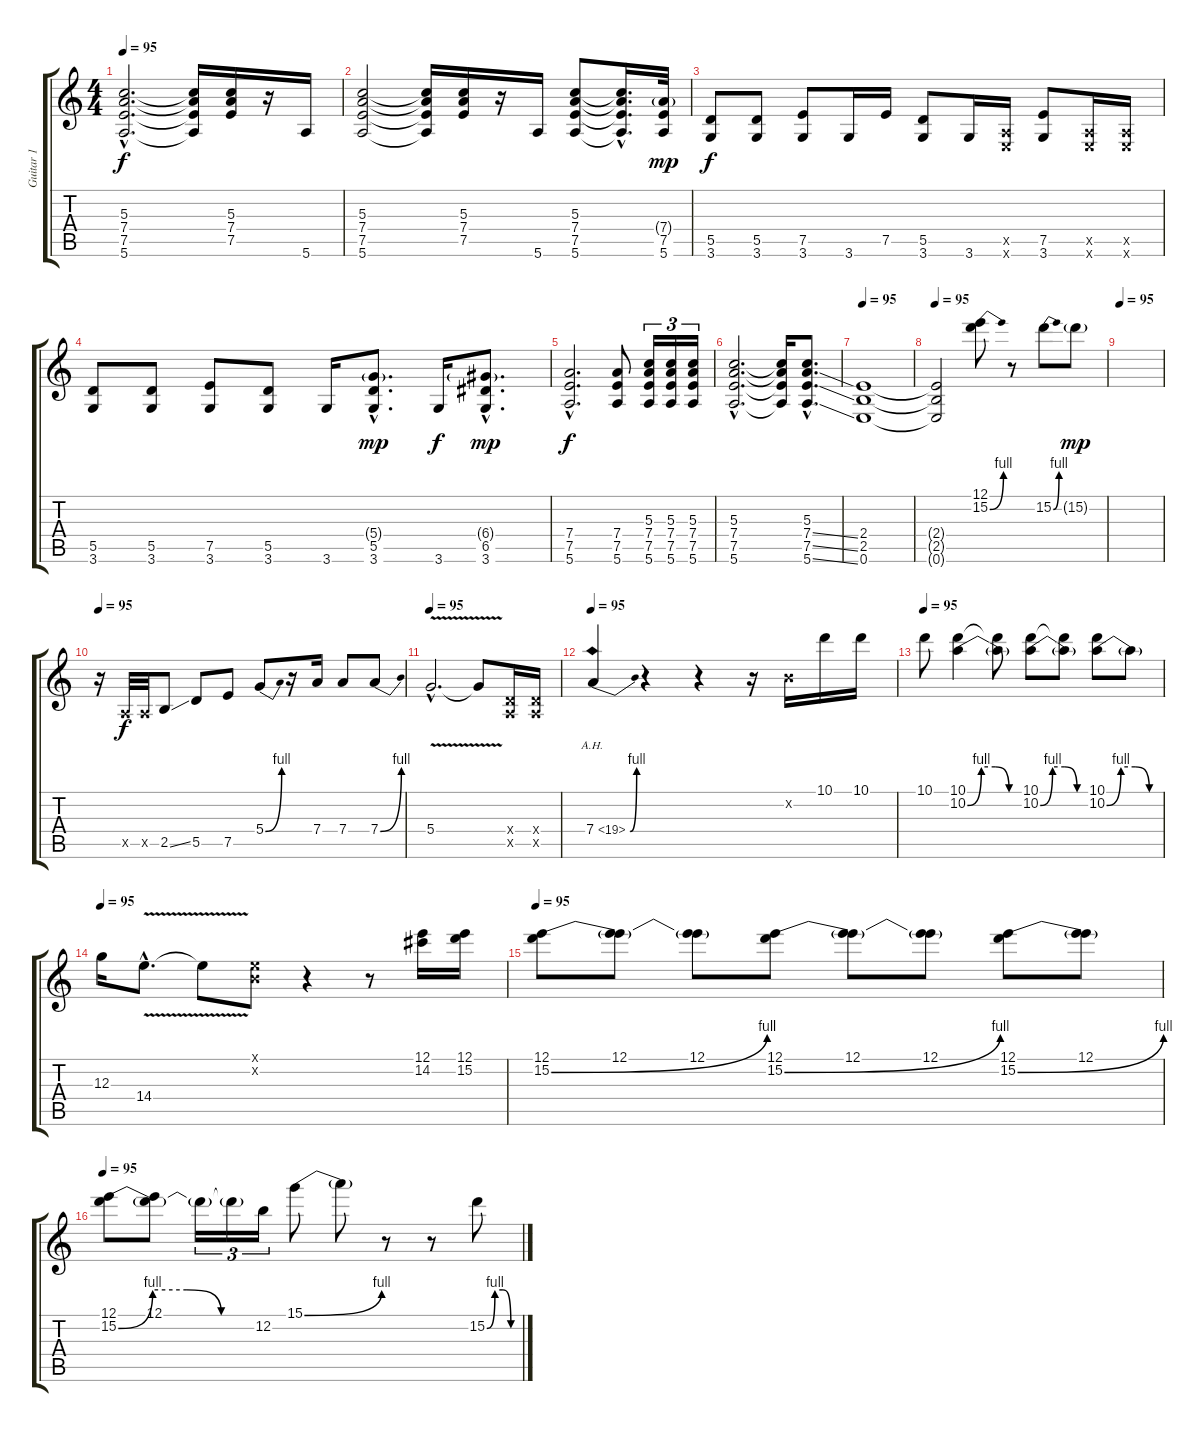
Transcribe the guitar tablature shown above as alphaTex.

\track ("Guitar 1" "Guitar 1") {instrument overdrivenguitar}
\staff {score tabs}
\tuning (E4 B3 G3 D3 A2 E2) {hide}
\ts (4 4)
\tempo 95
\clef g2
\ks c
(5.3{hac} 7.4{hac} 7.5{hac} 5.6{hac}).2{d dy f} (5.3{t} 7.4{t} 7.5{t} 5.6{t}).16 (5.3 7.4 7.5).16 r.16 5.6.16 |
(5.3 7.4 7.5 5.6).2 (5.3{t} 7.4{t} 7.5{t} 5.6{t}).16 (5.3 7.4 7.5).16 r.16 5.6.16 (5.3 7.4 7.5 5.6).8 (5.3{hac t} 7.4{hac t} 7.5{hac t} 5.6{hac t}).16{d} (7.4{g} 7.5 5.6).32{dy mp} |
(5.5 3.6).8{dy f} (5.5 3.6).8 (7.5 3.6).8 3.6.16 7.5.16 (5.5 3.6).8 3.6.16 (0.5{x} 0.6{x}).16 (7.5 3.6).8 (0.5{x} 0.6{x}).16 (0.5{x} 0.6{x}).16 |
(5.5 3.6).8 (5.5 3.6).8 (7.5 3.6).8 (5.5 3.6).8 3.6.16 (5.4{g hac} 5.5{hac} 3.6{hac}).8{d dy mp} 3.6.16{dy f} (6.4{g hac} 6.5{hac} 3.6{hac}).8{d dy mp} |
(7.4{hac} 7.5{hac} 5.6{hac}).2{d dy f} (7.4 7.5 5.6).8 (5.3 7.4 7.5 5.6).16{tu (3 2)} (5.3 7.4 7.5 5.6).16{tu (3 2)} (5.3 7.4 7.5 5.6).16{tu (3 2)} |
(5.3{hac} 7.4{hac} 7.5{hac} 5.6{hac}).2{d} (5.3{t} 7.4{t} 7.5{t} 5.6{t}).16 (5.3{hac} 7.4{ss hac} 7.5{ss hac} 5.6{ss hac}).8{d} |
\tempo 95
(2.4 2.5 0.6).1 |
\tempo 95
(2.4{t} 2.5{t} 0.6{t}).2 (12.1 15.2{be (bend 0 0 60 4)}).8 r.8 15.2{be (bend 0 0 60 4)}.8 15.2{g}.8{dy mp} |
\tempo 95
|
\tempo 95
r.16 0.5{x}.32{dy f} 0.5{x}.32 2.5{ss}.8 5.5.8 7.5.8 5.4{be (bend 0 0 60 4)}.8 r.16 7.4.16 7.4.8 7.4{be (bend 0 0 60 4)}.8 |
\tempo 95
5.4{v hac}.2{d} 5.4{t}.8 (0.4{x} 0.5{x}).16 (0.4{x} 0.5{x}).16 |
\tempo 95
7.4{be (bend 0 0 60 4) ah 12}.4 r.4 r.4 r.16 0.2{x}.16 10.1.16 10.1.16 |
\tempo 95
10.1.8 (10.1 10.2{be (custom 0 0 15 4 30 4 45 0 60 0)}).4 (10.1{t} 10.2{t}).8 (10.1 10.2{be (custom 0 0 15 4 30 4 45 0 60 0)}).8 (10.1{t} 10.2{t}).8 (10.1 10.2{be (custom 0 0 15 4 30 4 45 0 60 0)}).8 10.2{t}.8 |
\tempo 95
12.3.16 14.4{v hac}.8{d} 14.4{t}.8 (0.1{x} 0.2{x}).8 r.4 r.8 (12.1 14.2).16 (12.1 15.2).16 |
\tempo 95
(12.1 15.2{be (bend 0 0 60 4)}).8 (12.1 15.2{t}).8 (12.1 15.2{t}).8 (12.1 15.2{be (bend 0 0 60 4)}).8 (12.1 15.2{t}).8 (12.1 15.2{t}).8 (12.1 15.2{be (bend 0 0 60 4)}).8 (12.1 15.2{t}).8 |
\tempo 95
(12.1 15.2{be (custom 0 0 15 4 30 4 45 0 60 0)}).8 (12.1 15.2{t}).8 15.2{t}.16{tu (3 2)} 15.2{t}.16{tu (3 2)} 12.2.16{tu (3 2)} 15.1{be (bend 0 0 60 4)}.8 15.1{t}.8 r.8 r.8 15.2{be (custom 0 0 15 4 30 4 45 0 60 0)}.8
